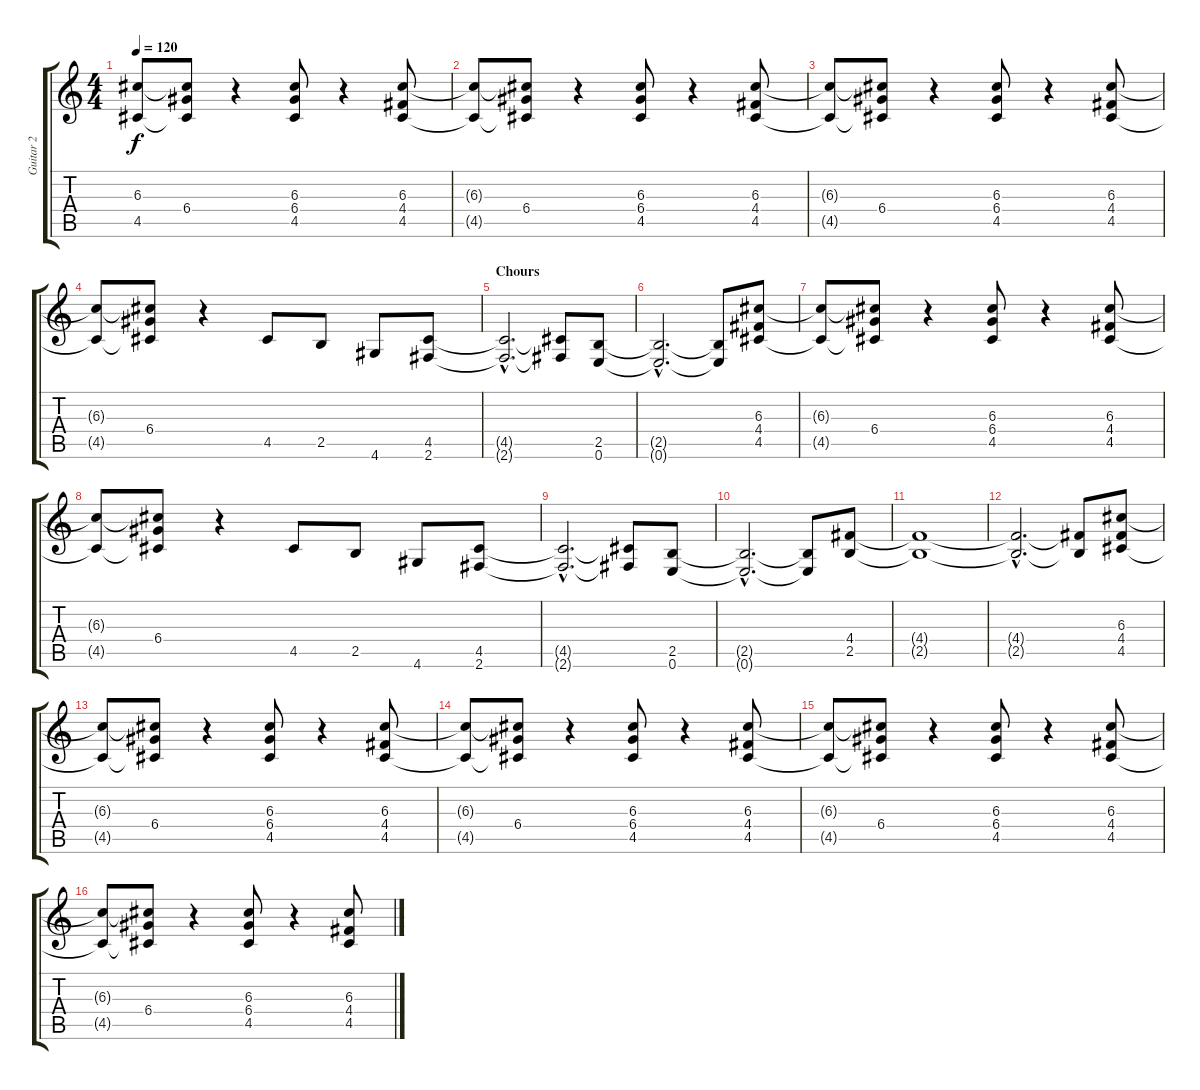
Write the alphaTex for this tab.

\track ("Guitar 2" "Guitar 2") {instrument distortionguitar}
\staff {score tabs}
\tuning (E4 B3 G3 D3 A2 E2) {hide}
\ts (4 4)
\tempo 120
\clef g2
\ks c
(6.3{t} 4.5{t}).8{dy f} (6.3{t} 6.4 4.5{t}).8 r.4 (6.3 6.4 4.5).8 r.4 (6.3 4.4 4.5).8 |
(6.3{t} 4.5{t}).8 (6.3{t} 6.4 4.5{t}).8 r.4 (6.3 6.4 4.5).8 r.4 (6.3 4.4 4.5).8 |
(6.3{t} 4.5{t}).8 (6.3{t} 6.4 4.5{t}).8 r.4 (6.3 6.4 4.5).8 r.4 (6.3 4.4 4.5).8 |
(6.3{t} 4.5{t}).8 (6.3{t} 6.4 4.5{t}).8 r.4 4.5.8 2.5.8 4.6.8 (4.5 2.6).8 |
\section ("" "Chours")
(4.5{hac t} 2.6{hac t}).2{d} (4.5{t} 2.6{t}).8 (2.5 0.6).8 |
(2.5{hac t} 0.6{hac t}).2{d} (2.5{t} 0.6{t}).8 (6.3 4.4 4.5).8 |
(6.3{t} 4.5{t}).8 (6.3{t} 6.4 4.5{t}).8 r.4 (6.3 6.4 4.5).8 r.4 (6.3 4.4 4.5).8 |
(6.3{t} 4.5{t}).8 (6.3{t} 6.4 4.5{t}).8 r.4 4.5.8 2.5.8 4.6.8 (4.5 2.6).8 |
(4.5{hac t} 2.6{hac t}).2{d} (4.5{t} 2.6{t}).8 (2.5 0.6).8 |
(2.5{hac t} 0.6{hac t}).2{d} (2.5{t} 0.6{t}).8 (4.4 2.5).8 |
(4.4{t} 2.5{t}).1 |
(4.4{hac t} 2.5{hac t}).2{d} (4.4{t} 2.5{t}).8 (6.3 4.4 4.5).8 |
(6.3{t} 4.5{t}).8 (6.3{t} 6.4 4.5{t}).8 r.4 (6.3 6.4 4.5).8 r.4 (6.3 4.4 4.5).8 |
(6.3{t} 4.5{t}).8 (6.3{t} 6.4 4.5{t}).8 r.4 (6.3 6.4 4.5).8 r.4 (6.3 4.4 4.5).8 |
(6.3{t} 4.5{t}).8 (6.3{t} 6.4 4.5{t}).8 r.4 (6.3 6.4 4.5).8 r.4 (6.3 4.4 4.5).8 |
(6.3{t} 4.5{t}).8 (6.3{t} 6.4 4.5{t}).8 r.4 (6.3 6.4 4.5).8 r.4 (6.3 4.4 4.5).8
